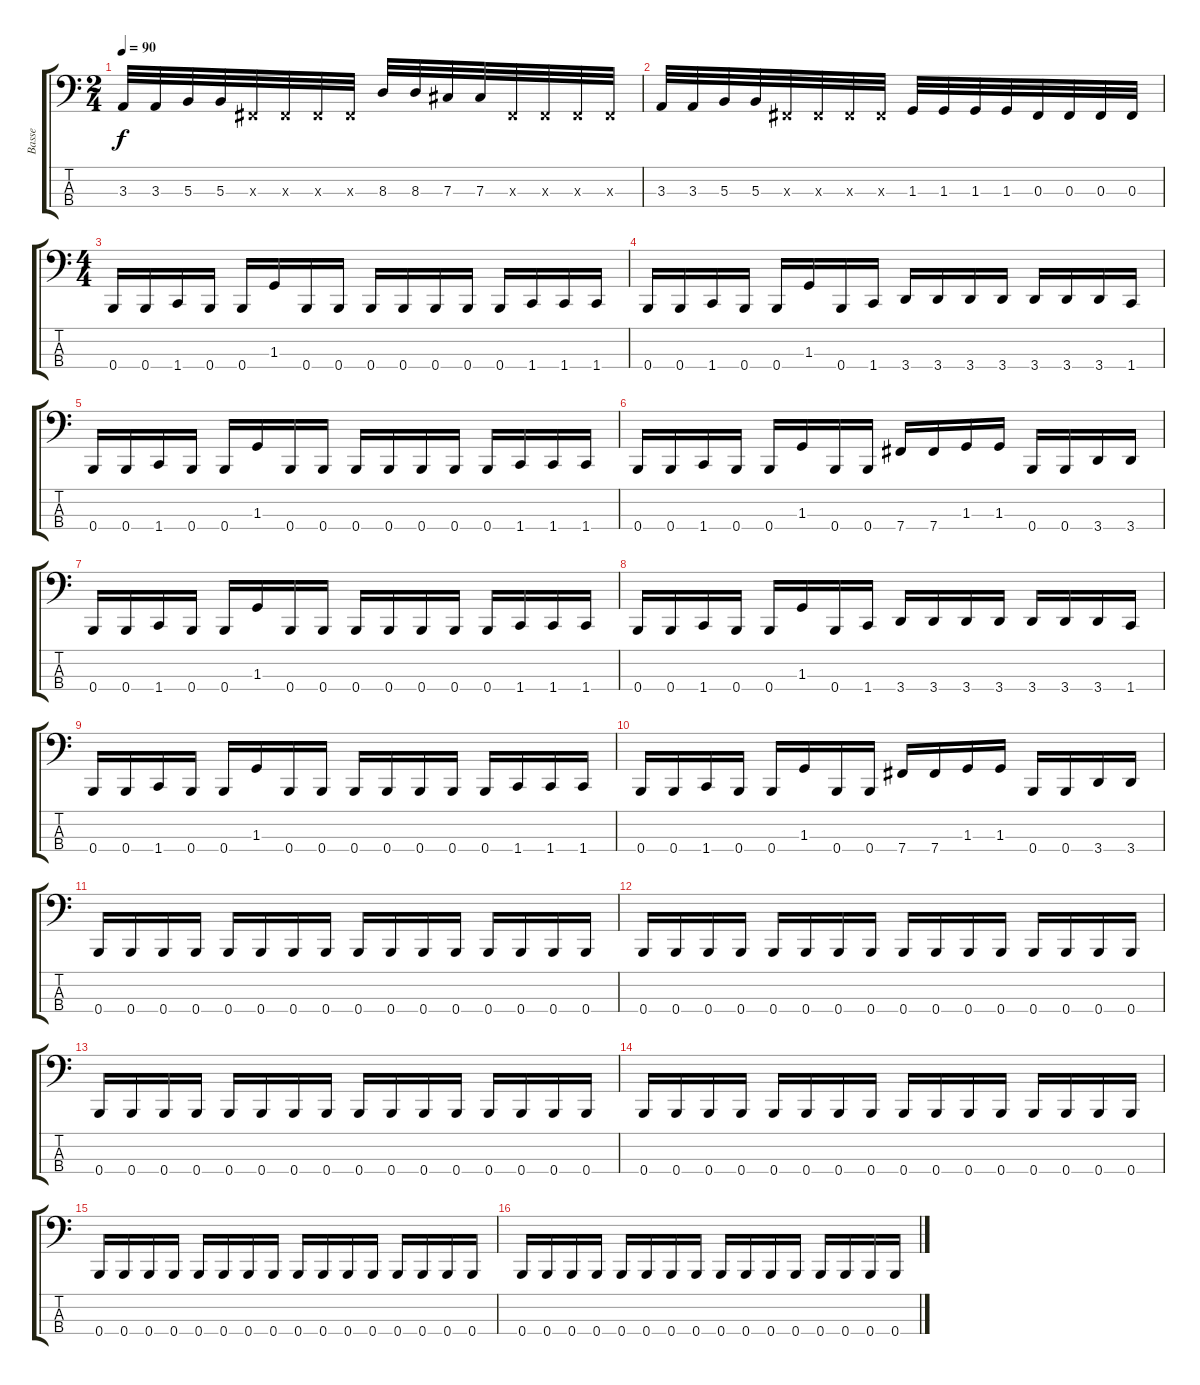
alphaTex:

\track ("Basse" "Basse") {instrument electricbassfinger}
\staff {score tabs}
\tuning (E2 B1 Gb1 B0) {hide}
\ts (2 4)
\tempo 90
\clef f4
\ks c
3.3.32{dy f} 3.3.32 5.3.32 5.3.32 0.3{x}.32 0.3{x}.32 0.3{x}.32 0.3{x}.32 8.3.32 8.3.32 7.3.32 7.3.32 0.3{x}.32 0.3{x}.32 0.3{x}.32 0.3{x}.32 |
3.3.32 3.3.32 5.3.32 5.3.32 0.3{x}.32 0.3{x}.32 0.3{x}.32 0.3{x}.32 1.3.32 1.3.32 1.3.32 1.3.32 0.3.32 0.3.32 0.3.32 0.3.32 |
\ts (4 4)
0.4.16 0.4.16 1.4.16 0.4.16 0.4.16 1.3.16 0.4.16 0.4.16 0.4.16 0.4.16 0.4.16 0.4.16 0.4.16 1.4.16 1.4.16 1.4.16 |
0.4.16 0.4.16 1.4.16 0.4.16 0.4.16 1.3.16 0.4.16 1.4.16 3.4.16 3.4.16 3.4.16 3.4.16 3.4.16 3.4.16 3.4.16 1.4.16 |
0.4.16 0.4.16 1.4.16 0.4.16 0.4.16 1.3.16 0.4.16 0.4.16 0.4.16 0.4.16 0.4.16 0.4.16 0.4.16 1.4.16 1.4.16 1.4.16 |
0.4.16 0.4.16 1.4.16 0.4.16 0.4.16 1.3.16 0.4.16 0.4.16 7.4.16 7.4.16 1.3.16 1.3.16 0.4.16 0.4.16 3.4.16 3.4.16 |
0.4.16 0.4.16 1.4.16 0.4.16 0.4.16 1.3.16 0.4.16 0.4.16 0.4.16 0.4.16 0.4.16 0.4.16 0.4.16 1.4.16 1.4.16 1.4.16 |
0.4.16 0.4.16 1.4.16 0.4.16 0.4.16 1.3.16 0.4.16 1.4.16 3.4.16 3.4.16 3.4.16 3.4.16 3.4.16 3.4.16 3.4.16 1.4.16 |
0.4.16 0.4.16 1.4.16 0.4.16 0.4.16 1.3.16 0.4.16 0.4.16 0.4.16 0.4.16 0.4.16 0.4.16 0.4.16 1.4.16 1.4.16 1.4.16 |
0.4.16 0.4.16 1.4.16 0.4.16 0.4.16 1.3.16 0.4.16 0.4.16 7.4.16 7.4.16 1.3.16 1.3.16 0.4.16 0.4.16 3.4.16 3.4.16 |
0.4.16 0.4.16 0.4.16 0.4.16 0.4.16 0.4.16 0.4.16 0.4.16 0.4.16 0.4.16 0.4.16 0.4.16 0.4.16 0.4.16 0.4.16 0.4.16 |
0.4.16 0.4.16 0.4.16 0.4.16 0.4.16 0.4.16 0.4.16 0.4.16 0.4.16 0.4.16 0.4.16 0.4.16 0.4.16 0.4.16 0.4.16 0.4.16 |
0.4.16 0.4.16 0.4.16 0.4.16 0.4.16 0.4.16 0.4.16 0.4.16 0.4.16 0.4.16 0.4.16 0.4.16 0.4.16 0.4.16 0.4.16 0.4.16 |
0.4.16 0.4.16 0.4.16 0.4.16 0.4.16 0.4.16 0.4.16 0.4.16 0.4.16 0.4.16 0.4.16 0.4.16 0.4.16 0.4.16 0.4.16 0.4.16 |
0.4.16 0.4.16 0.4.16 0.4.16 0.4.16 0.4.16 0.4.16 0.4.16 0.4.16 0.4.16 0.4.16 0.4.16 0.4.16 0.4.16 0.4.16 0.4.16 |
0.4.16 0.4.16 0.4.16 0.4.16 0.4.16 0.4.16 0.4.16 0.4.16 0.4.16 0.4.16 0.4.16 0.4.16 0.4.16 0.4.16 0.4.16 0.4.16
